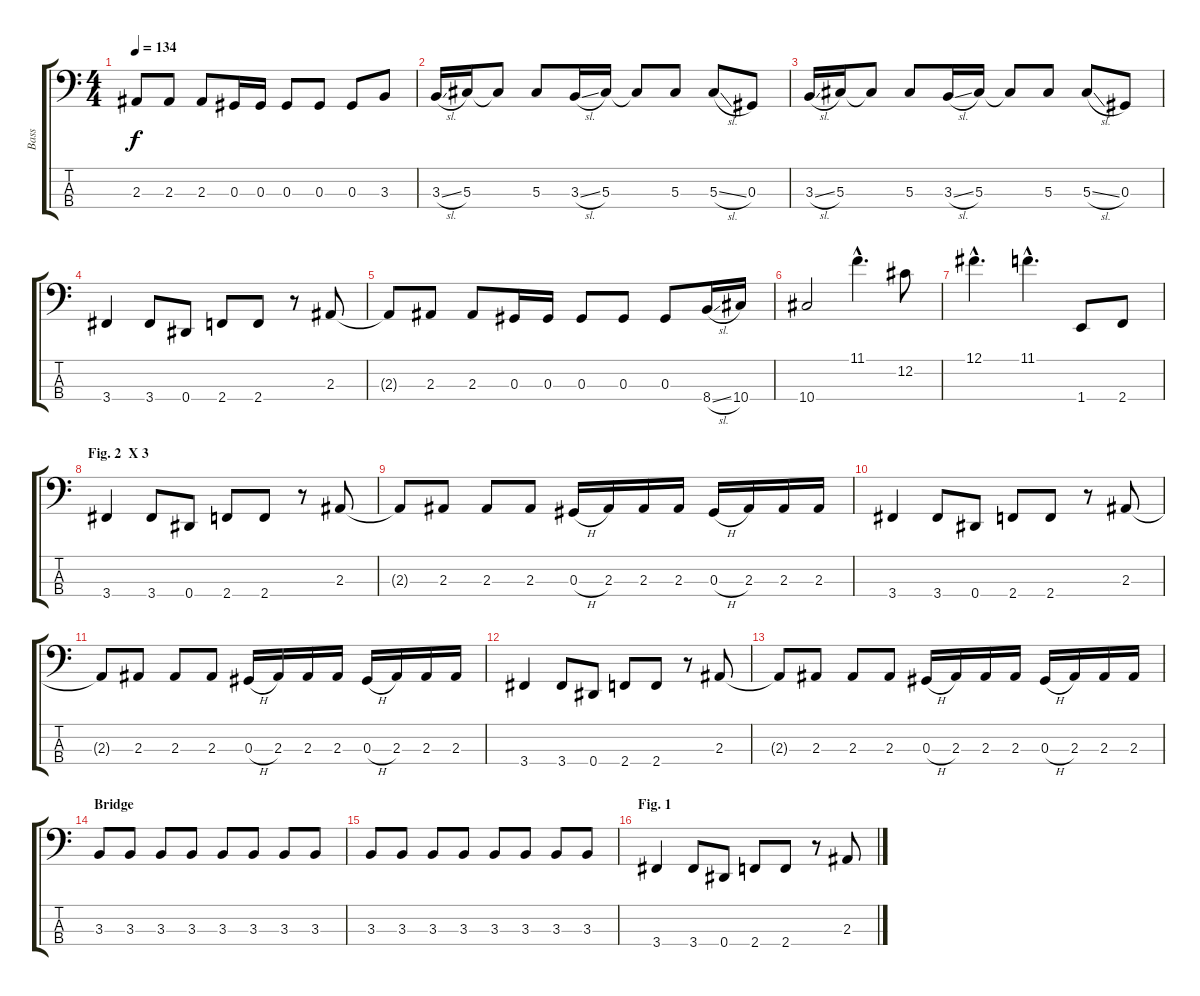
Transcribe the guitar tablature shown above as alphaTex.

\track ("Bass" "Bass") {instrument electricbassfinger}
\staff {score tabs}
\tuning (Gb2 Db2 Ab1 Eb1) {hide}
\ts (4 4)
\tempo 134
\clef f4
\ks c
2.3{t}.8{dy f} 2.3.8 2.3.8 0.3.16 0.3.16 0.3.8 0.3.8 0.3.8 3.3.8 |
3.3{sl}.16 5.3.16 5.3{t}.8 5.3.8 3.3{sl}.16 5.3.16 5.3{t}.8 5.3.8 5.3{sl}.8 0.3.8 |
3.3{sl}.16 5.3.16 5.3{t}.8 5.3.8 3.3{sl}.16 5.3.16 5.3{t}.8 5.3.8 5.3{sl}.8 0.3.8 |
3.4.4 3.4.8 0.4.8 2.4.8 2.4.8 r.8 2.3.8 |
2.3{t}.8 2.3.8 2.3.8 0.3.16 0.3.16 0.3.8 0.3.8 0.3.8 8.4{sl}.16 10.4.16 |
10.4.2 11.1{hac}.4{d} 12.2.8 |
12.1{hac}.4{d} 11.1{hac}.4{d} 1.4.8 2.4.8 |
\section ("" "Fig. 2  X 3")
3.4.4 3.4.8 0.4.8 2.4.8 2.4.8 r.8 2.3.8 |
2.3{t}.8 2.3.8 2.3.8 2.3.8 0.3{h}.16 2.3.16 2.3.16 2.3.16 0.3{h}.16 2.3.16 2.3.16 2.3.16 |
3.4.4 3.4.8 0.4.8 2.4.8 2.4.8 r.8 2.3.8 |
2.3{t}.8 2.3.8 2.3.8 2.3.8 0.3{h}.16 2.3.16 2.3.16 2.3.16 0.3{h}.16 2.3.16 2.3.16 2.3.16 |
3.4.4 3.4.8 0.4.8 2.4.8 2.4.8 r.8 2.3.8 |
2.3{t}.8 2.3.8 2.3.8 2.3.8 0.3{h}.16 2.3.16 2.3.16 2.3.16 0.3{h}.16 2.3.16 2.3.16 2.3.16 |
\section ("" "Bridge")
3.3.8 3.3.8 3.3.8 3.3.8 3.3.8 3.3.8 3.3.8 3.3.8 |
3.3.8 3.3.8 3.3.8 3.3.8 3.3.8 3.3.8 3.3.8 3.3.8 |
\section ("" "Fig. 1")
3.4.4 3.4.8 0.4.8 2.4.8 2.4.8 r.8 2.3.8
